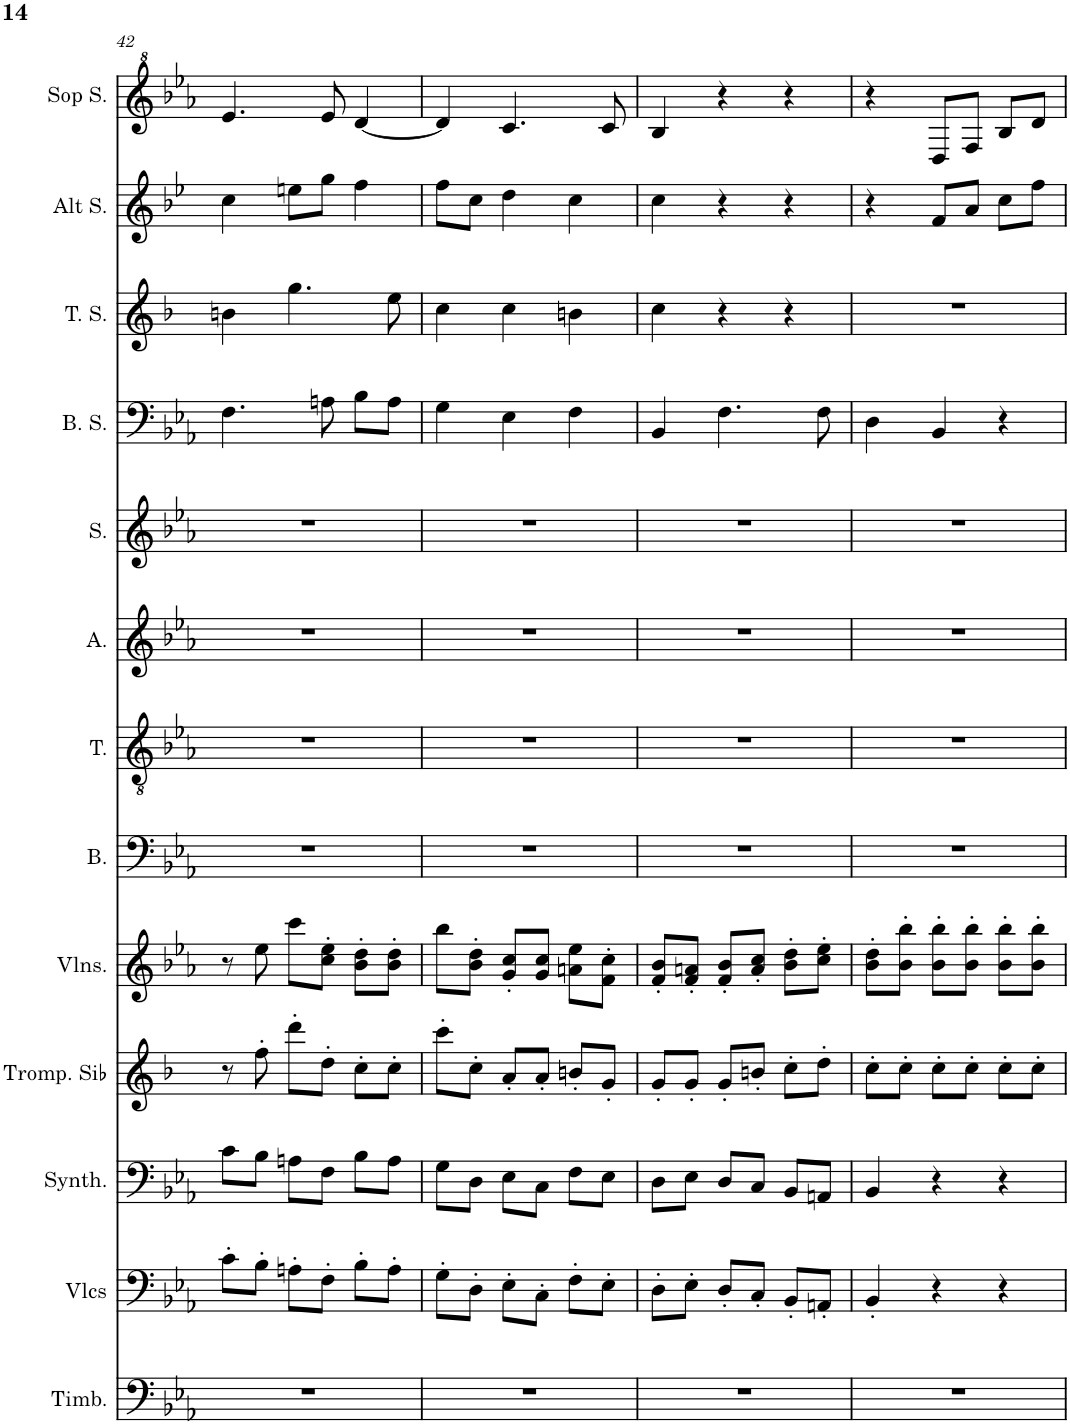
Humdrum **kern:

**kern	**kern	**kern	**kern	**kern	**kern	**kern	**kern	**kern	**kern	**kern	**kern	**kern
*part13	*part12	*part11	*part10	*part9	*part8	*part7	*part6	*part5	*part4	*part3	*part2	*part1
*staff13	*staff12	*staff11	*staff10	*staff9	*staff8	*staff7	*staff6	*staff5	*staff4	*staff3	*staff2	*staff1
*I"Timbales, Staff-1	*I"Violoncelles, D'Bass/Strings, etc	*I"Synthétiseur d'instruments à cordes, Synth strings, etc	*I"Trompette en Sib, Synth strings 2	*I"Violons, 1st violins	*I"Basse	*I"Ténor	*I"Alto	*I"Soprano	*I"Basse Solo	*I"Tenor Solo	*I"Alto Solo	*I"Soprano Solo
*I'Timb.	*I'Vlcs	*I'Synth.	*I'Tromp. Sib	*I'Vlns.	*I'B.	*I'T.	*I'A.	*I'S.	*I'B. S.	*I'T. S.	*I'Alt S.	*I'Sop S.
!!LO:PB:g=z
*clefF4	*clefF4	*clefF4	*clefG2	*clefG2	*clefF4	*clefGv2	*clefG2	*clefG2	*clefF4	*clefG2	*clefG2	*clefG^2
*	*	*	*Trd1c2	*	*	*	*	*	*	*Trd8c14	*Trd4c7	*
*k[b-e-a-]	*k[b-e-a-]	*k[b-e-a-]	*k[b-]	*k[b-e-a-]	*k[b-e-a-]	*k[b-e-a-]	*k[b-e-a-]	*k[b-e-a-]	*k[b-e-a-]	*k[b-]	*k[b-e-]	*k[b-e-a-]
*M3/4	*M3/4	*M3/4	*M3/4	*M3/4	*M3/4	*M3/4	*M3/4	*M3/4	*M3/4	*M3/4	*M3/4	*M3/4
=42	=42	=42	=42	=42	=42	=42	=42	=42	=42	=42	=42	=42
2.r	8c'\L	8c\L	8r	8r	2.r	2.r	2.r	2.r	4.F\	4bn\	4cc\	4.ee-/
.	8B-'\J	8B-\J	8ff'\	8ee-\	.	.	.	.	.	.	.	.
.	8An'\L	8An\L	8ddd'\L	8ccc\L	.	.	.	.	.	4.gg\	8een\L	.
.	8F'\J	8F\J	8dd'\J	8cc\' 8ee-\'J	.	.	.	.	8An\	.	8gg\J	8ee-/
.	8B-'\L	8B-\L	8cc'\L	8b-\' 8dd\'L	.	.	.	.	8B-\L	.	4ff\	[4dd/
.	8A'\J	8A\J	8cc'\J	8b-\' 8dd\'J	.	.	.	.	8A\J	8ee\	.	.
=43	=43	=43	=43	=43	=43	=43	=43	=43	=43	=43	=43	=43
2.r	8G'\L	8G\L	8ccc'\L	8bb-\L	2.r	2.r	2.r	2.r	4G\	4cc\	8ff\L	4dd/]
.	8D'\J	8D\J	8cc'\J	8b-\' 8dd\'J	.	.	.	.	.	.	8cc\J	.
.	8E-'\L	8E-\L	8a'/L	8g/' 8cc/'L	.	.	.	.	4E-\	4cc\	4dd\	4.cc/
.	8C'\J	8C\J	8a'/J	8g/ 8cc/J	.	.	.	.	.	.	.	.
.	8F'\L	8F\L	8bn'/L	8an\ 8ee-\L	.	.	.	.	4F\	4bn\	4cc\	.
.	8E-'\J	8E-\J	8g'/J	8f\' 8cc\'J	.	.	.	.	.	.	.	8cc/
=44	=44	=44	=44	=44	=44	=44	=44	=44	=44	=44	=44	=44
2.r	8D'\L	8D\L	8g'/L	8f/' 8b-/'L	2.r	2.r	2.r	2.r	4BB-/	4cc\	4cc\	4b-/
.	8E-'\J	8E-\J	8g'/J	8f/' 8an/'J	.	.	.	.	.	.	.	.
.	8D'/L	8D/L	8g'/L	8f/' 8b-/'L	.	.	.	.	4.F\	4r	4r	4r
.	8C'/J	8C/J	8bn'/J	8a/' 8cc/'J	.	.	.	.	.	.	.	.
.	8BB-'/L	8BB-/L	8cc'\L	8b-\' 8dd\'L	.	.	.	.	.	4r	4r	4r
.	8AAn'/J	8AAn/J	8dd'\J	8cc\' 8ee-\'J	.	.	.	.	8F\	.	.	.
=45	=45	=45	=45	=45	=45	=45	=45	=45	=45	=45	=45	=45
2.r	4BB-'/	4BB-/	8cc'\L	8b-\' 8dd\'L	2.r	2.r	2.r	2.r	4D\	2.r	4r	4r
.	.	.	8cc'\J	8b-\' 8bb-\'J	.	.	.	.	.	.	.	.
.	4r	4r	8cc'\L	8b-\' 8bb-\'L	.	.	.	.	4BB-/	.	8f/L	8d/L
.	.	.	8cc'\J	8b-\' 8bb-\'J	.	.	.	.	.	.	8a/J	8f/J
.	4r	4r	8cc'\L	8b-\' 8bb-\'L	.	.	.	.	4r	.	8cc\L	8b-/L
.	.	.	8cc'\J	8b-\' 8bb-\'J	.	.	.	.	.	.	8ff\J	8dd/J
=	=	=	=	=	=	=	=	=	=	=	=	=
*-	*-	*-	*-	*-	*-	*-	*-	*-	*-	*-	*-	*-
